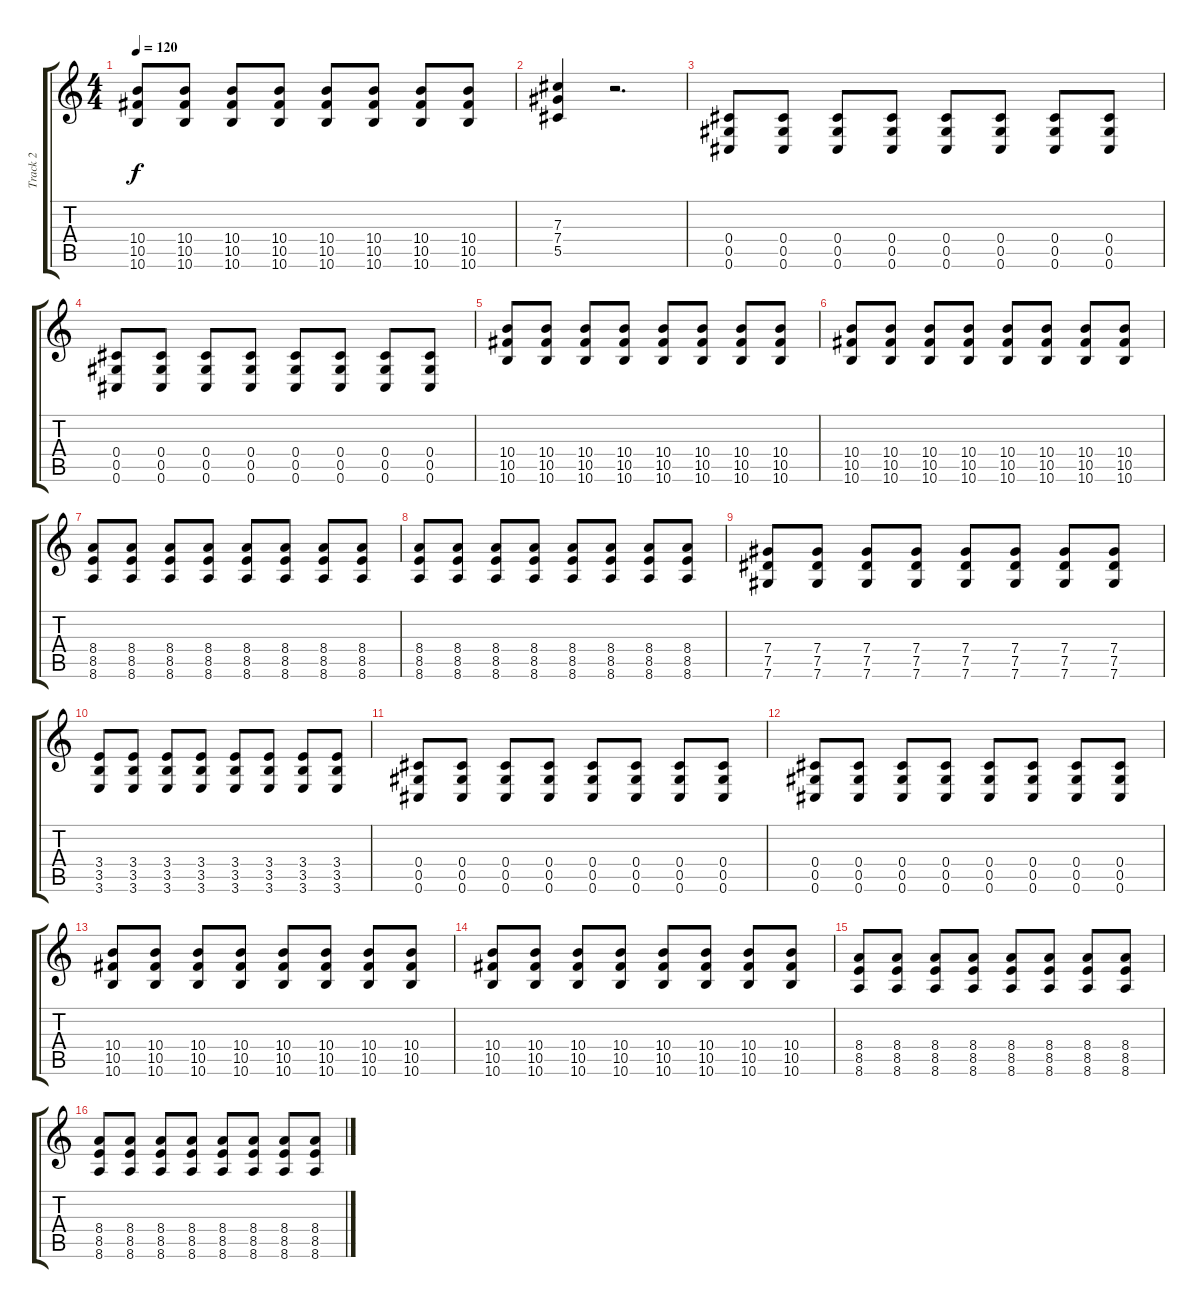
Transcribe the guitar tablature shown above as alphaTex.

\track ("Track 2" "Track 2") {solo instrument distortionguitar}
\staff {score tabs}
\tuning (Eb4 Bb3 Gb3 Db3 Ab2 Db2) {hide}
\ts (4 4)
\tempo 120
\clef g2
\ks c
(10.4 10.5 10.6).8{dy f} (10.4 10.5 10.6).8 (10.4 10.5 10.6).8 (10.4 10.5 10.6).8 (10.4 10.5 10.6).8 (10.4 10.5 10.6).8 (10.4 10.5 10.6).8 (10.4 10.5 10.6).8 |
(7.3 7.4 5.5).4 r.2{d} |
(0.4 0.5 0.6).8 (0.4 0.5 0.6).8 (0.4 0.5 0.6).8 (0.4 0.5 0.6).8 (0.4 0.5 0.6).8 (0.4 0.5 0.6).8 (0.4 0.5 0.6).8 (0.4 0.5 0.6).8 |
(0.4 0.5 0.6).8 (0.4 0.5 0.6).8 (0.4 0.5 0.6).8 (0.4 0.5 0.6).8 (0.4 0.5 0.6).8 (0.4 0.5 0.6).8 (0.4 0.5 0.6).8 (0.4 0.5 0.6).8 |
(10.4 10.5 10.6).8 (10.4 10.5 10.6).8 (10.4 10.5 10.6).8 (10.4 10.5 10.6).8 (10.4 10.5 10.6).8 (10.4 10.5 10.6).8 (10.4 10.5 10.6).8 (10.4 10.5 10.6).8 |
(10.4 10.5 10.6).8 (10.4 10.5 10.6).8 (10.4 10.5 10.6).8 (10.4 10.5 10.6).8 (10.4 10.5 10.6).8 (10.4 10.5 10.6).8 (10.4 10.5 10.6).8 (10.4 10.5 10.6).8 |
(8.4 8.5 8.6).8 (8.4 8.5 8.6).8 (8.4 8.5 8.6).8 (8.4 8.5 8.6).8 (8.4 8.5 8.6).8 (8.4 8.5 8.6).8 (8.4 8.5 8.6).8 (8.4 8.5 8.6).8 |
(8.4 8.5 8.6).8 (8.4 8.5 8.6).8 (8.4 8.5 8.6).8 (8.4 8.5 8.6).8 (8.4 8.5 8.6).8 (8.4 8.5 8.6).8 (8.4 8.5 8.6).8 (8.4 8.5 8.6).8 |
(7.4 7.5 7.6).8 (7.4 7.5 7.6).8 (7.4 7.5 7.6).8 (7.4 7.5 7.6).8 (7.4 7.5 7.6).8 (7.4 7.5 7.6).8 (7.4 7.5 7.6).8 (7.4 7.5 7.6).8 |
(3.4 3.5 3.6).8 (3.4 3.5 3.6).8 (3.4 3.5 3.6).8 (3.4 3.5 3.6).8 (3.4 3.5 3.6).8 (3.4 3.5 3.6).8 (3.4 3.5 3.6).8 (3.4 3.5 3.6).8 |
(0.4 0.5 0.6).8 (0.4 0.5 0.6).8 (0.4 0.5 0.6).8 (0.4 0.5 0.6).8 (0.4 0.5 0.6).8 (0.4 0.5 0.6).8 (0.4 0.5 0.6).8 (0.4 0.5 0.6).8 |
(0.4 0.5 0.6).8 (0.4 0.5 0.6).8 (0.4 0.5 0.6).8 (0.4 0.5 0.6).8 (0.4 0.5 0.6).8 (0.4 0.5 0.6).8 (0.4 0.5 0.6).8 (0.4 0.5 0.6).8 |
(10.4 10.5 10.6).8 (10.4 10.5 10.6).8 (10.4 10.5 10.6).8 (10.4 10.5 10.6).8 (10.4 10.5 10.6).8 (10.4 10.5 10.6).8 (10.4 10.5 10.6).8 (10.4 10.5 10.6).8 |
(10.4 10.5 10.6).8 (10.4 10.5 10.6).8 (10.4 10.5 10.6).8 (10.4 10.5 10.6).8 (10.4 10.5 10.6).8 (10.4 10.5 10.6).8 (10.4 10.5 10.6).8 (10.4 10.5 10.6).8 |
(8.4 8.5 8.6).8 (8.4 8.5 8.6).8 (8.4 8.5 8.6).8 (8.4 8.5 8.6).8 (8.4 8.5 8.6).8 (8.4 8.5 8.6).8 (8.4 8.5 8.6).8 (8.4 8.5 8.6).8 |
(8.4 8.5 8.6).8 (8.4 8.5 8.6).8 (8.4 8.5 8.6).8 (8.4 8.5 8.6).8 (8.4 8.5 8.6).8 (8.4 8.5 8.6).8 (8.4 8.5 8.6).8 (8.4 8.5 8.6).8
